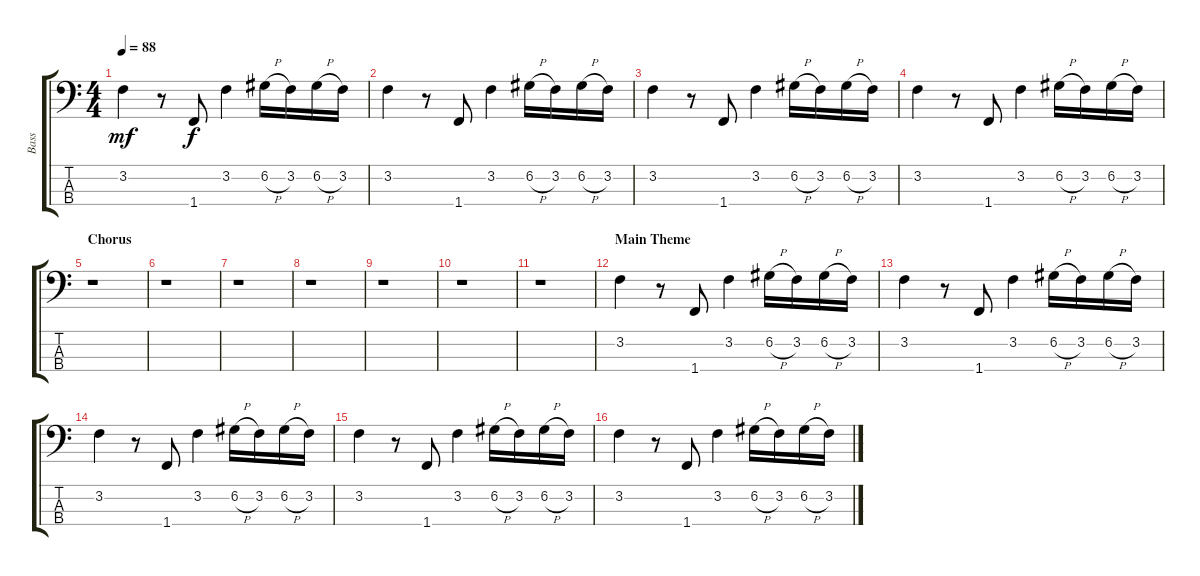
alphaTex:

\track ("Bass" "Bass") {instrument synthbass2}
\staff {score tabs}
\tuning (G2 D2 A1 E1) {hide}
\ts (4 4)
\tempo 88
\clef f4
\ks c
3.2.4{dy mf} r.8 1.4.8{dy f} 3.2.4 6.2{h}.16 3.2.16 6.2{h}.16 3.2.16 |
3.2.4 r.8 1.4.8 3.2.4 6.2{h}.16 3.2.16 6.2{h}.16 3.2.16 |
3.2.4 r.8 1.4.8 3.2.4 6.2{h}.16 3.2.16 6.2{h}.16 3.2.16 |
3.2.4 r.8 1.4.8 3.2.4 6.2{h}.16 3.2.16 6.2{h}.16 3.2.16 |
\section ("" "Chorus")
r.1 |
r.1 |
r.1 |
r.1 |
r.1 |
r.1 |
r.1 |
\section ("" "Main Theme")
3.2.4 r.8 1.4.8 3.2.4 6.2{h}.16 3.2.16 6.2{h}.16 3.2.16 |
3.2.4 r.8 1.4.8 3.2.4 6.2{h}.16 3.2.16 6.2{h}.16 3.2.16 |
3.2.4 r.8 1.4.8 3.2.4 6.2{h}.16 3.2.16 6.2{h}.16 3.2.16 |
3.2.4 r.8 1.4.8 3.2.4 6.2{h}.16 3.2.16 6.2{h}.16 3.2.16 |
3.2.4 r.8 1.4.8 3.2.4 6.2{h}.16 3.2.16 6.2{h}.16 3.2.16
